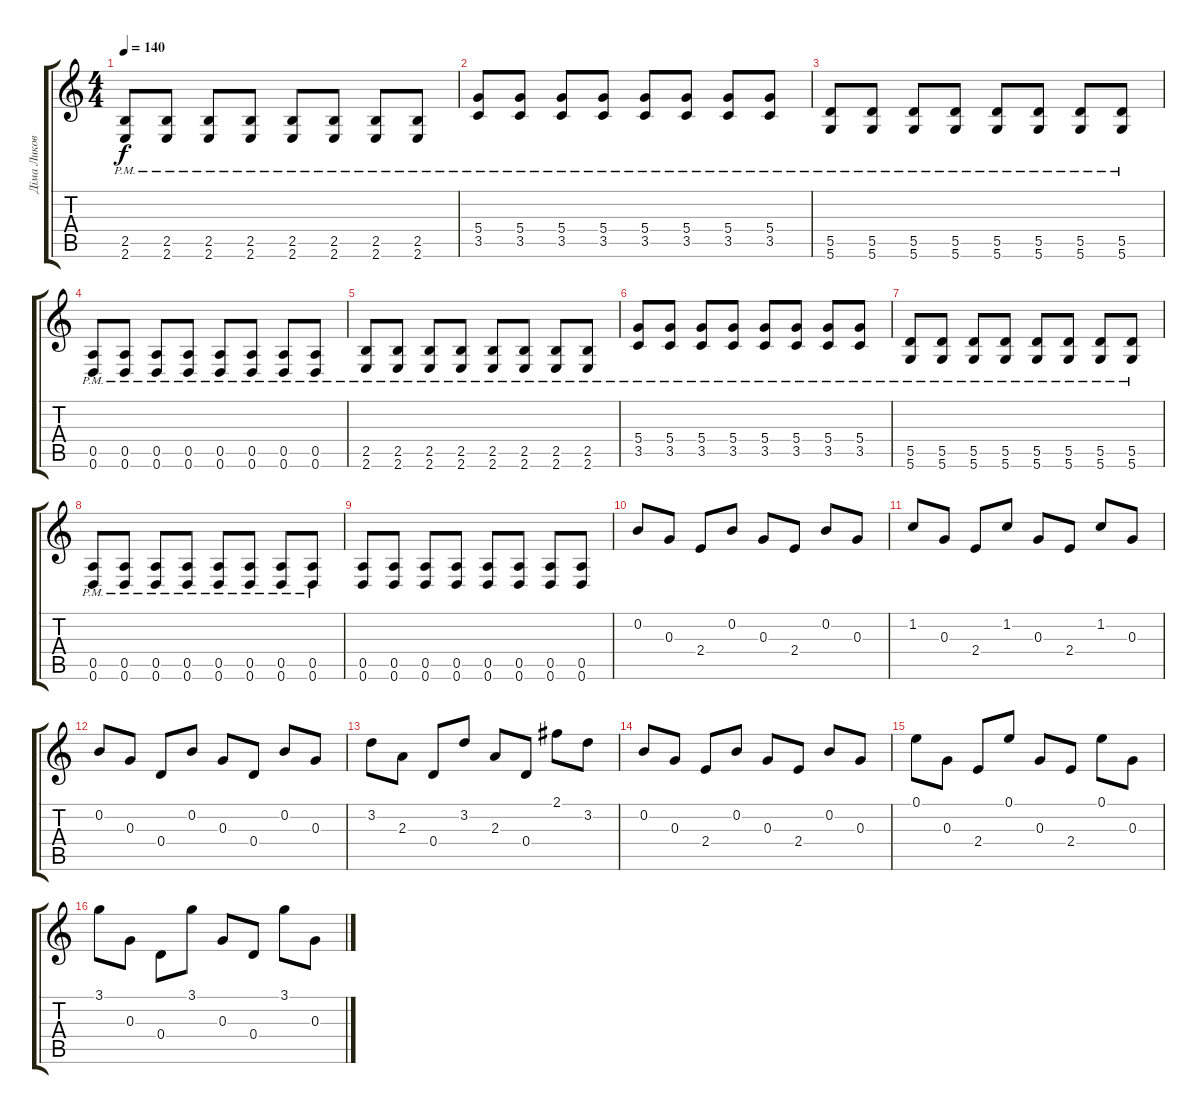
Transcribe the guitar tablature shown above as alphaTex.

\track ("Діма Ликов" "Діма Ликов") {instrument electricguitarclean}
\staff {score tabs}
\tuning (E4 B3 G3 D3 A2 D2) {hide}
\ts (4 4)
\tempo 140
\clef g2
\ks c
(2.5{pm} 2.6{pm}).8{dy f} (2.5{pm} 2.6{pm}).8 (2.5{pm} 2.6{pm}).8 (2.5{pm} 2.6{pm}).8 (2.5{pm} 2.6{pm}).8 (2.5{pm} 2.6{pm}).8 (2.5{pm} 2.6{pm}).8 (2.5{pm} 2.6{pm}).8 |
(5.4{pm} 3.5{pm}).8 (5.4{pm} 3.5{pm}).8 (5.4{pm} 3.5{pm}).8 (5.4{pm} 3.5{pm}).8 (5.4{pm} 3.5{pm}).8 (5.4{pm} 3.5{pm}).8 (5.4{pm} 3.5{pm}).8 (5.4{pm} 3.5{pm}).8 |
(5.5{pm} 5.6{pm}).8 (5.5{pm} 5.6{pm}).8 (5.5{pm} 5.6{pm}).8 (5.5{pm} 5.6{pm}).8 (5.5{pm} 5.6{pm}).8 (5.5{pm} 5.6{pm}).8 (5.5{pm} 5.6{pm}).8 (5.5{pm} 5.6{pm}).8 |
(0.5{pm} 0.6{pm}).8 (0.5{pm} 0.6{pm}).8 (0.5{pm} 0.6{pm}).8 (0.5{pm} 0.6{pm}).8 (0.5{pm} 0.6{pm}).8 (0.5{pm} 0.6{pm}).8 (0.5{pm} 0.6{pm}).8 (0.5{pm} 0.6{pm}).8 |
(2.5{pm} 2.6{pm}).8 (2.5{pm} 2.6{pm}).8 (2.5{pm} 2.6{pm}).8 (2.5{pm} 2.6{pm}).8 (2.5{pm} 2.6{pm}).8 (2.5{pm} 2.6{pm}).8 (2.5{pm} 2.6{pm}).8 (2.5{pm} 2.6{pm}).8 |
(5.4{pm} 3.5{pm}).8 (5.4{pm} 3.5{pm}).8 (5.4{pm} 3.5{pm}).8 (5.4{pm} 3.5{pm}).8 (5.4{pm} 3.5{pm}).8 (5.4{pm} 3.5{pm}).8 (5.4{pm} 3.5{pm}).8 (5.4{pm} 3.5{pm}).8 |
(5.5{pm} 5.6{pm}).8 (5.5{pm} 5.6{pm}).8 (5.5{pm} 5.6{pm}).8 (5.5{pm} 5.6{pm}).8 (5.5{pm} 5.6{pm}).8 (5.5{pm} 5.6{pm}).8 (5.5{pm} 5.6{pm}).8 (5.5{pm} 5.6{pm}).8 |
(0.5{pm} 0.6{pm}).8 (0.5{pm} 0.6{pm}).8 (0.5{pm} 0.6{pm}).8 (0.5{pm} 0.6{pm}).8 (0.5{pm} 0.6{pm}).8 (0.5{pm} 0.6{pm}).8 (0.5{pm} 0.6{pm}).8 (0.5{pm} 0.6{pm}).8 |
(0.5 0.6).8 (0.5 0.6).8 (0.5 0.6).8 (0.5 0.6).8 (0.5 0.6).8 (0.5 0.6).8 (0.5 0.6).8 (0.5 0.6).8 |
0.2.8 0.3.8 2.4.8 0.2.8 0.3.8 2.4.8 0.2.8 0.3.8 |
1.2.8 0.3.8 2.4.8 1.2.8 0.3.8 2.4.8 1.2.8 0.3.8 |
0.2.8 0.3.8 0.4.8 0.2.8 0.3.8 0.4.8 0.2.8 0.3.8 |
3.2.8 2.3.8 0.4.8 3.2.8 2.3.8 0.4.8 2.1.8 3.2.8 |
0.2.8 0.3.8 2.4.8 0.2.8 0.3.8 2.4.8 0.2.8 0.3.8 |
0.1.8 0.3.8 2.4.8 0.1.8 0.3.8 2.4.8 0.1.8 0.3.8 |
3.1.8 0.3.8 0.4.8 3.1.8 0.3.8 0.4.8 3.1.8 0.3.8
